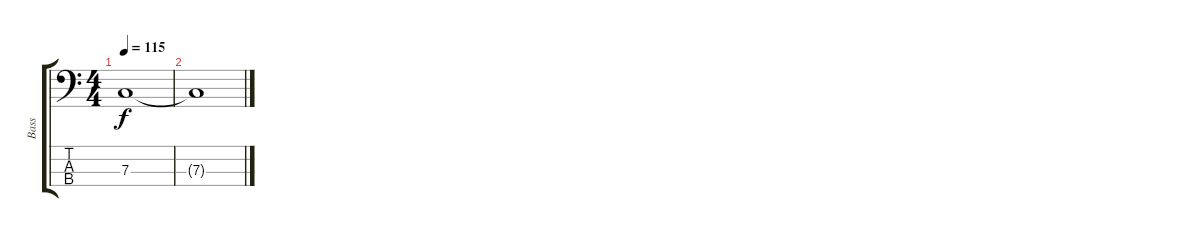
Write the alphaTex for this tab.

\track ("Bass" "Bass") {instrument electricbassfinger}
\staff {score tabs}
\tuning (Eb2 Bb1 F1 C1) {hide}
\ts (4 4)
\tempo 115
\clef f4
\ks c
7.3{t}.1{dy f} |
7.3{t}.1
